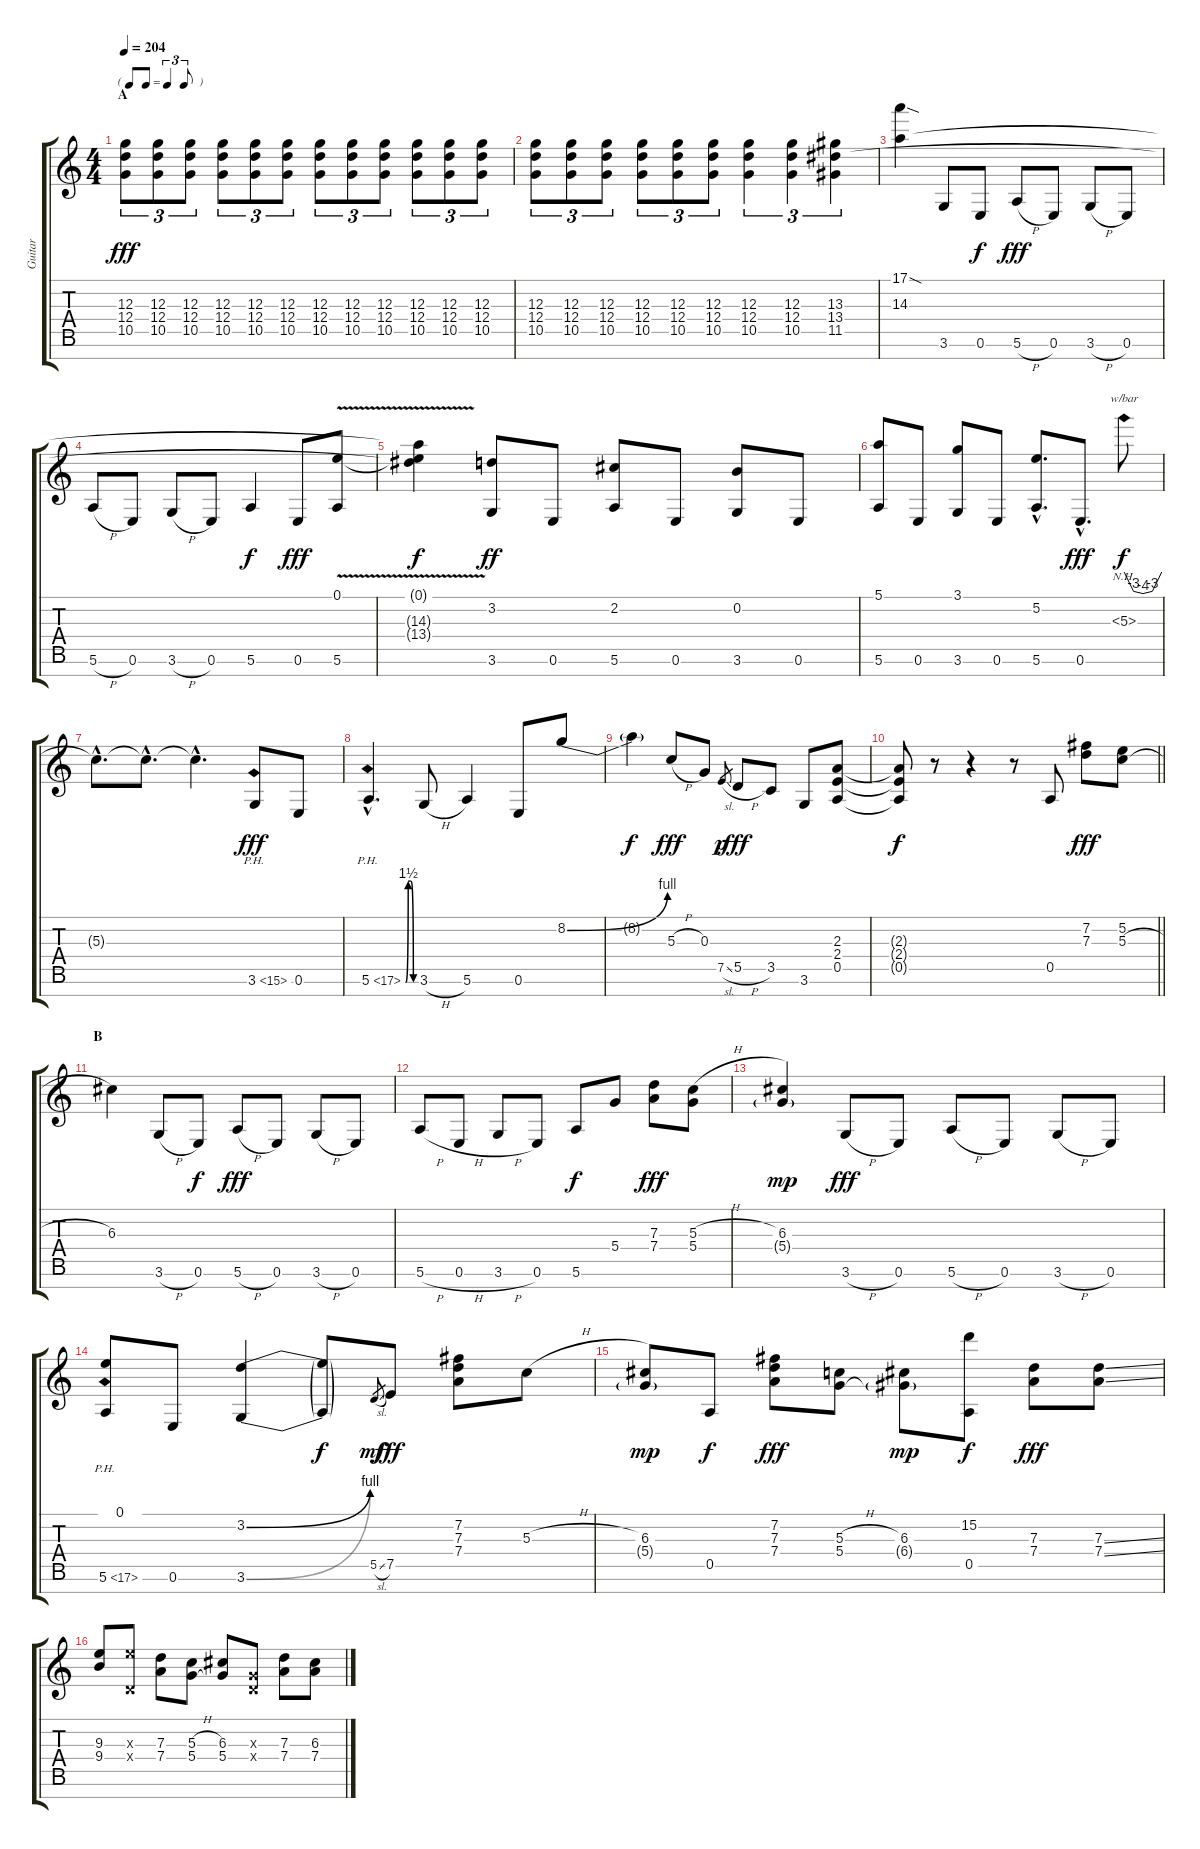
\track ("Guitar" "Guitar") {instrument distortionguitar}
\staff {score tabs}
\tuning (E4 B3 G3 D3 A2 E2 B1) {hide}
\ts (4 4)
\tf triplet8th
\section ("" "A")
\tempo 204
\clef g2
\ks c
(12.3 12.4 10.5).8{tu (3 2) dy fff instrument distortionguitar} (12.3 12.4 10.5).8{tu (3 2)} (12.3 12.4 10.5).8{tu (3 2)} (12.3 12.4 10.5).8{tu (3 2)} (12.3 12.4 10.5).8{tu (3 2)} (12.3 12.4 10.5).8{tu (3 2)} (12.3 12.4 10.5).8{tu (3 2)} (12.3 12.4 10.5).8{tu (3 2)} (12.3 12.4 10.5).8{tu (3 2)} (12.3 12.4 10.5).8{tu (3 2)} (12.3 12.4 10.5).8{tu (3 2)} (12.3 12.4 10.5).8{tu (3 2)} |
(12.3 12.4 10.5).8{tu (3 2)} (12.3 12.4 10.5).8{tu (3 2)} (12.3 12.4 10.5).8{tu (3 2)} (12.3 12.4 10.5).8{tu (3 2)} (12.3 12.4 10.5).8{tu (3 2)} (12.3 12.4 10.5).8{tu (3 2)} (12.3 12.4 10.5).4{tu (3 2)} (12.3 12.4 10.5).4{tu (3 2)} (13.3 13.4 11.5).4{tu (3 2)} |
(17.1{sod} 14.3).4 3.6.8 0.6.8{dy f} 5.6{h}.8{dy fff} 0.6.8 3.6{h}.8 0.6.8 |
5.6{h}.8 0.6.8 3.6{h}.8 0.6.8 5.6.4{dy f} 0.6.8{dy fff} (0.1{v} 5.6{v}).8 |
(0.1{t} 14.3{t} 13.4{t}).4{dy f} (3.2 3.6).8{dy ff} 0.6.8 (2.2 5.6).8 0.6.8 (0.2 3.6).8 0.6.8 |
(5.1 5.6).8 0.6.8 (3.1 3.6).8 0.6.8 (5.2{hac} 5.6{hac}).8{d} 0.6{hac}.8{d dy fff} 5.3{nh}.8{tbe (custom default 0 0 15 -12 30 -16 45 -12 60 0) dy f} |
5.3{hac t}.8{d} 5.3{hac t}.8{d} 5.3{hac t}.4{d} 3.6{ph 12}.8{dy fff} 0.6.8 |
5.6{be (custom 0 0 15 6 30 6 45 0 60 0) ph 12 hac}.4{d} 3.6{h}.8 5.6.4 0.6.8 8.2{be (bend 0 0 60 4)}.8 |
8.2{t}.4{dy f} 5.3{h}.8{dy fff} 0.3.8 7.5{sl}.8{gr dy p} 5.5{h}.8{dy fff} 3.5.8 3.6.8 (2.3 2.4 0.5).8 |
\barLineRight lightlight
(2.3{t} 2.4{t} 0.5{t}).8{dy f} r.8 r.4 r.8 0.5.8 (7.2 7.3).8{dy fff} (5.2 5.3{h}).8 |
\section ("" "B")
6.3.4 3.6{h}.8 0.6.8{dy f} 5.6{h}.8{dy fff} 0.6.8 3.6{h}.8 0.6.8 |
5.6{h}.8 0.6{h}.8 3.6{h}.8 0.6.8 5.6.8{dy f} 5.4.8 (7.3 7.4).8{dy fff} (5.3{h} 5.4).8 |
(6.3 5.4{g}).4{dy mp} 3.6{h}.8{dy fff} 0.6.8 5.6{h}.8 0.6.8 3.6{h}.8 0.6.8 |
(0.1 5.6{ph 12}).8 0.6.8 (3.2{be (bend 0 0 60 4)} 3.6{be (bend 0 0 60 4)}).4 (3.2{t} 3.6{t}).8{dy f} 5.5{sl}.8{gr dy mf} 7.5.8{dy fff} (7.2 7.3 7.4).8 5.3{h}.8 |
(6.3 5.4{g}).8{dy mp} 0.5.8{dy f} (7.2 7.3 7.4).8{dy fff} (5.3{h} 5.4{h}).8 (6.3 6.4{g}).8{dy mp} (15.2 0.5).8{dy f} (7.3 7.4).8{dy fff} (7.3{ss} 7.4{ss}).8 |
(9.3 9.4).8 (9.3{x} 0.4{x}).8 (7.3 7.4).8 (5.3{h} 5.4{h}).8 (6.3 5.4).8 (0.3{x} 0.4{x}).8 (7.3 7.4).8 (6.3{h} 7.4{h}).8
